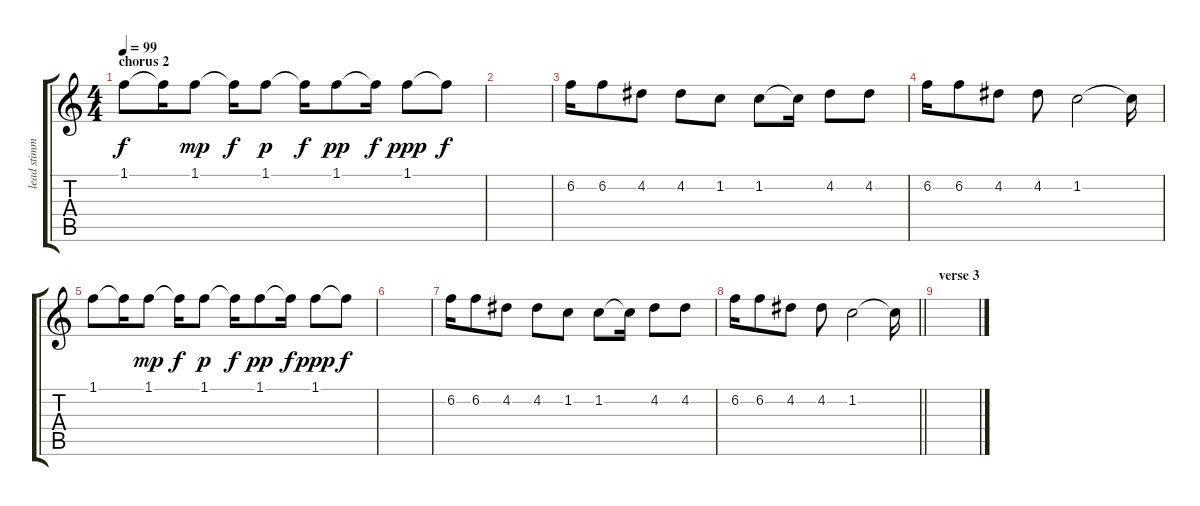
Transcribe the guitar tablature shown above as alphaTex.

\track ("lead stimme" "lead stimm") {instrument electricguitarjazz}
\staff {score tabs}
\tuning (E4 B3 G3 D3 A2 E2) {hide}
\ts (4 4)
\section ("" "chorus 2")
\tempo 99
\clef g2
\ks c
1.1.8{dy f} 1.1{t}.16 1.1.8{dy mp} 1.1{t}.16{dy f} 1.1.8{dy p} 1.1{t}.16{dy f} 1.1.8{dy pp} 1.1{t}.16{dy f} 1.1.8{dy ppp} 1.1{t}.8{dy f} |
|
6.2.16 6.2.8 4.2.8 4.2.8 1.2.8 1.2.8 1.2{t}.16 4.2.8 4.2.8 |
6.2.16 6.2.8 4.2.8 4.2.8 1.2.2 1.2{t}.16 |
1.1.8 1.1{t}.16 1.1.8{dy mp} 1.1{t}.16{dy f} 1.1.8{dy p} 1.1{t}.16{dy f} 1.1.8{dy pp} 1.1{t}.16{dy f} 1.1.8{dy ppp} 1.1{t}.8{dy f} |
|
6.2.16 6.2.8 4.2.8 4.2.8 1.2.8 1.2.8 1.2{t}.16 4.2.8 4.2.8 |
\barLineRight lightlight
6.2.16 6.2.8 4.2.8 4.2.8 1.2.2 1.2{t}.16 |
\section ("" "verse 3")
